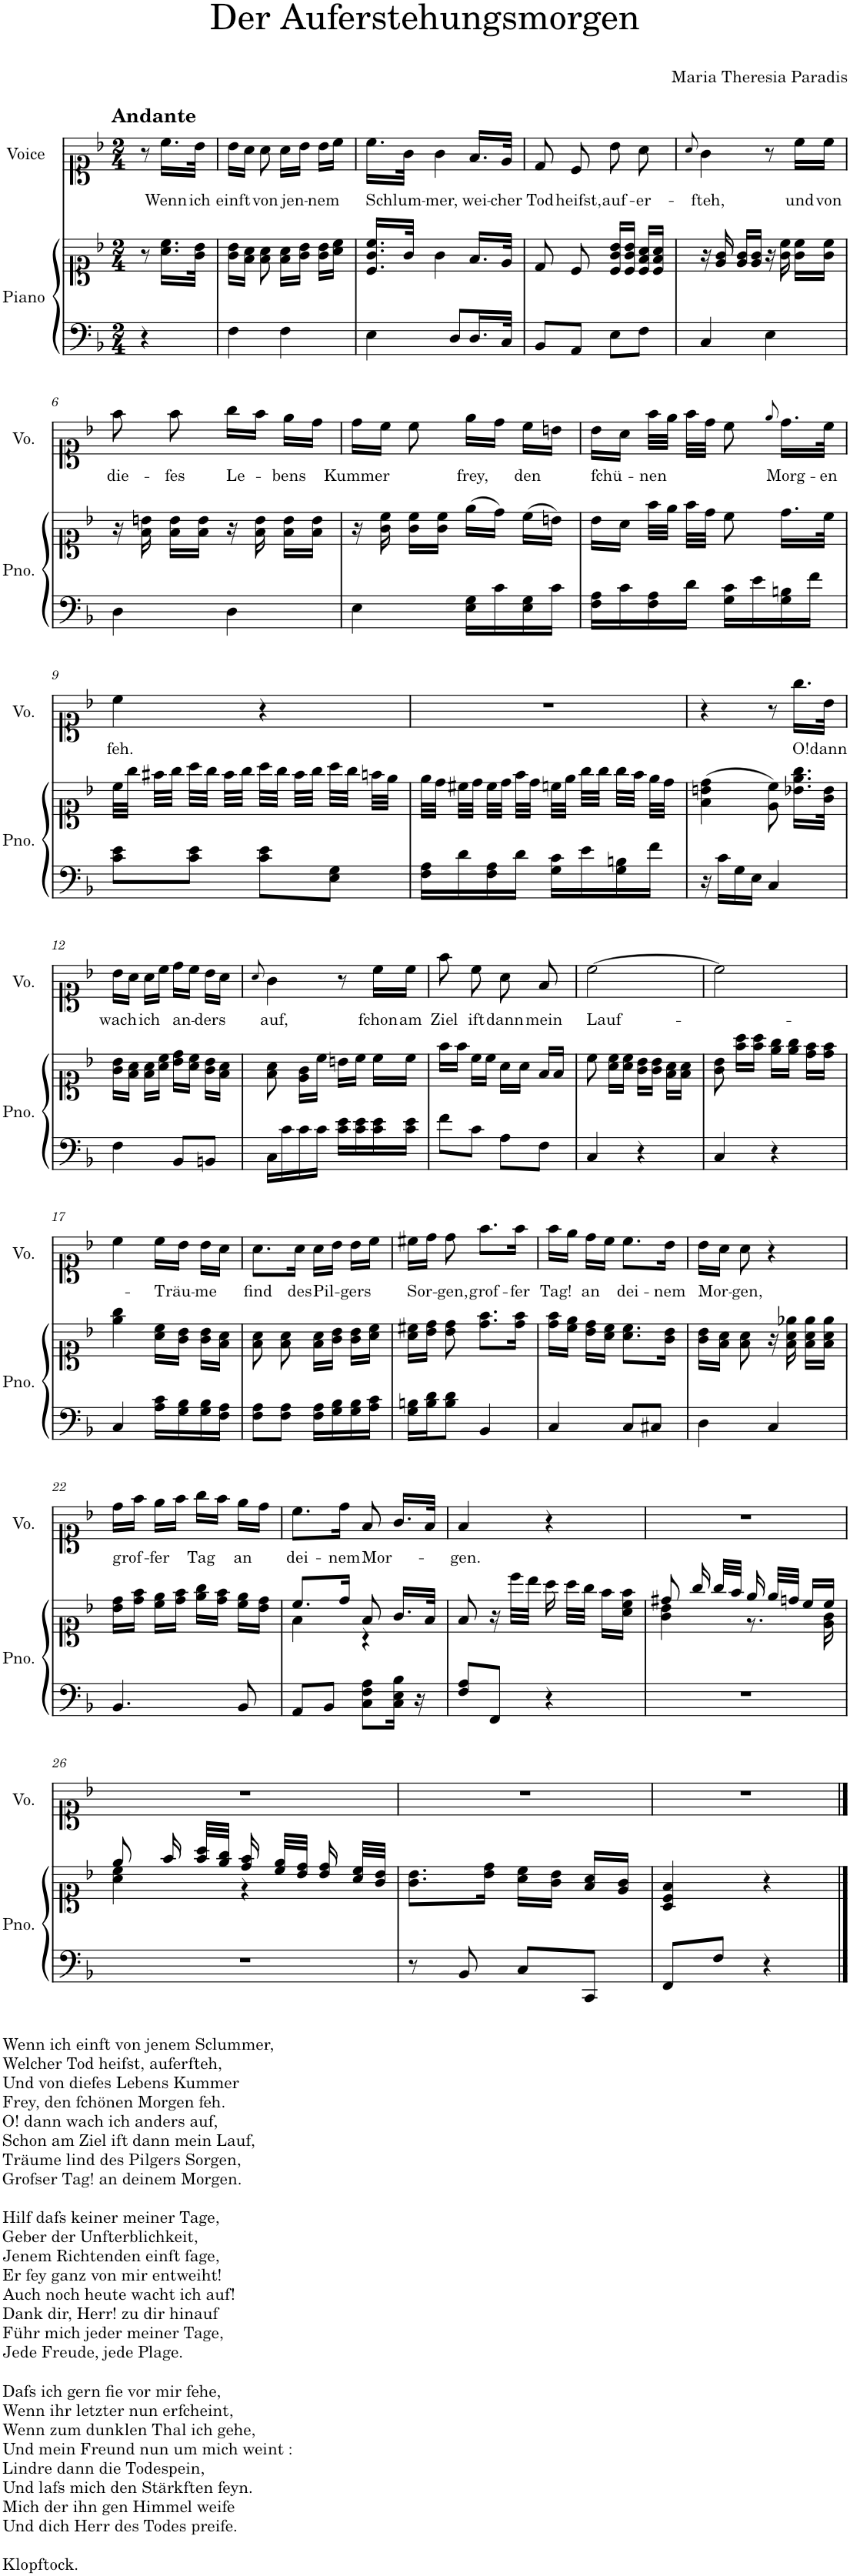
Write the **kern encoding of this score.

**kern	**kern	**kern	**text
*part2	*part2	*part1	*part1
*staff3	*staff2	*staff1	*staff1
*I"Piano	*	*I"Voice	*
*I'Pno.	*	*I'Vo.	*
*clefF4	*clefC1	*clefC1	*
*k[b-]	*k[b-]	*k[b-]	*
*M2/4	*M2/4	*M2/4	*
=1	=1	=1	=1
!	!	!LO:TX:a:B:t=Andante	!
4r	8r	8r	.
!	!	!	!LO:LY:b
.	16.a\ 16.cc\LL	16.cc\LL	Wenn
!	!	!	!LO:LY:b
.	32g\ 32b-\JJk	32b-\JJk	ich
=2	=2	=2	=2
!	!	!	!LO:LY:b
4F\	16g\ 16b-\LL	16b-\LL	einft
.	16f\ 16a\JJ	16a\JJ	.
!	!	!	!LO:LY:b
.	8f\ 8a\	8a\	von
!	!	!	!LO:LY:b
4F\	16f\ 16a\LL	16a\LL	jen-
.	16g\ 16b-\JJ	16b-\JJ	.
!	!	!	!LO:LY:b
.	16g\ 16b-\LL	16b-\LL	-nem
.	16a\ 16cc\JJ	16cc\JJ	.
=3	=3	=3	=3
!	!	!	!LO:LY:b
4E\	16.c/ 16.g/ 16.cc/LL	16.cc\LL	Schlum-
.	32g/JJk	32g\JJk	.
!	!	!	!LO:LY:b
.	4g\	4g\	-mer,
8D/L	.	.	.
!	!	!	!LO:LY:b
16.D/L	16.f/LL	16.f/LL	wei-
!	!	!	!LO:LY:b
32C/JJk	32e/JJk	32e/JJk	-cher
=4	=4	=4	=4
!	!	!	!LO:LY:b
8BB-/L	8d/	8d/	Tod
!	!	!	!LO:LY:b
8AA/J	8c/	8c/	heifst,
!	!	!	!LO:LY:b
8E\L	16c/ 16g/ 16b-/LL	8b-\	auf-
.	16c/ 16g/ 16b-/JJ	.	.
!	!	!	!LO:LY:b
8F\J	16c/ 16f/ 16a/LL	8a\	-er-
.	16c/ 16f/ 16a/JJ	.	.
=5	=5	=5	=5
.	.	8qa/	.
!	!	!	!LO:LY:b
4C/	16r	4g\	-fteh,
.	16e/ 16g/	.	.
.	16e/ 16g/LL	.	.
.	16e/ 16g/JJ	.	.
4E\	16r	8r	.
.	16g\ 16cc\	.	.
!	!	!	!LO:LY:b
.	16g\ 16cc\LL	16cc\LL	und
!	!	!	!LO:LY:b
.	16g\ 16cc\JJ	16cc\JJ	von
!!LO:LB:g=z
=6	=6	=6	=6
!	!	!	!LO:LY:b
4D\	16r	8ff\	die-
.	16f\ 16bn\	.	.
!	!	!	!LO:LY:b
.	16f\ 16b\LL	8ff\	-fes
.	16f\ 16b\JJ	.	.
!	!	!	!LO:LY:b
4D\	16r	16gg\LL	Le-
.	16f\ 16b\	16ff\JJ	.
!	!	!	!LO:LY:b
.	16f\ 16b\LL	16ee\LL	-bens
.	16f\ 16b\JJ	16dd\JJ	.
=7	=7	=7	=7
!	!	!	!LO:LY:b
4E\	16r	16dd\LL	Kummer
.	16g\ 16cc\	16cc\JJ	.
.	16g\ 16cc\LL	8cc\	.
.	16g\ 16cc\JJ	.	.
!	!	!	!LO:LY:b
16E\ 16G\LL	(16ee\LL	16ee\LL	frey,
16c\	16dd\JJ)	16dd\JJ	.
!	!	!	!LO:LY:b
16E\ 16G\	(16cc\LL	16cc\LL	den
16c\JJ	16bn\JJ)	16bn\JJ	.
=8	=8	=8	=8
!	!	!	!LO:LY:b
16F\ 16A\LL	16b-\LL	16b-\LL	fchü-
16c\	16a\JJ	16a\JJ	.
!	!	!	!LO:LY:b
16F\ 16A\	32ff\LLL	32ff\LLL	-nen
.	32ee\JJJ	32ee\JJJ	.
16d\JJ	32ff\LLL	32ff\LLL	.
.	32dd\JJJ	32dd\JJJ	.
16G\ 16c\LL	8cc\	8cc\	.
16e\	.	.	.
.	.	8qee/	.
!	!	!	!LO:LY:b
16G\ 16Bn\	16.dd\LL	16.dd\LL	Morg-
16f\JJ	.	.	.
!	!	!	!LO:LY:b
.	32cc\JJk	32cc\JJk	-en
!!LO:LB:g=z
=9	=9	=9	=9
!	!	!	!LO:LY:b
8c\ 8e\L	32cc\LLL	4cc\	feh.
.	32gg\JJJ	.	.
.	32ff#X\LLL	.	.
.	32gg\JJJ	.	.
8c\ 8e\J	32aa\LLL	.	.
.	32gg\JJJ	.	.
.	32ff#\LLL	.	.
.	32gg\JJJ	.	.
8c\ 8e\L	32aa\LLL	4r	.
.	32gg\JJJ	.	.
.	32ff#\LLL	.	.
.	32gg\JJJ	.	.
8E\ 8G\J	32aa\LLL	.	.
.	32gg\JJJ	.	.
.	32ffn\LLL	.	.
.	32ee\JJJ	.	.
=10	=10	=10	=10
16F\ 16A\LL	32ee\LLL	2r	.
.	32dd\JJJ	.	.
16d\	32cc#X\LLL	.	.
.	32dd\JJJ	.	.
16F\ 16A\	32cc#\LLL	.	.
.	32dd\JJJ	.	.
16d\JJ	32ff\LLL	.	.
.	32dd\JJJ	.	.
16G\ 16c\LL	32ccn\LLL	.	.
.	32ee\JJJ	.	.
16e\	32gg\LLL	.	.
.	32gg\JJJ	.	.
16G\ 16Bn\	32gg\LLL	.	.
.	32ff\JJJ	.	.
16f\JJ	32ee\LLL	.	.
.	32dd\JJJ	.	.
=11	=11	=11	=11
16r	(4f\ 4bn\ 4dd\	4r	.
16c\LL	.	.	.
16G\	.	.	.
16E\JJ	.	.	.
4C/	8e\ 8cc\)	8r	.
!	!	!	!LO:LY:b
.	16.b-X\ 16.ee\ 16.gg\LL	16.gg\LL	O!
!	!	!	!LO:LY:b
.	32g\ 32b-\JJk	32b-\JJk	dann
!!LO:LB:g=z
=12	=12	=12	=12
!	!	!	!LO:LY:b
4F\	16g\ 16b-\LL	16b-\LL	wach
.	16f\ 16a\JJ	16a\JJ	.
!	!	!	!LO:LY:b
.	16f\ 16a\LL	16a\LL	ich
.	16a\ 16cc\JJ	16cc\JJ	.
!	!	!	!LO:LY:b
8BB-/L	16b-\ 16dd\LL	16dd\LL	an-
.	16a\ 16cc\JJ	16cc\JJ	.
!	!	!	!LO:LY:b
8BBn/J	16g\ 16b-\LL	16b-\LL	-ders
.	16f\ 16a\JJ	16a\JJ	.
=13	=13	=13	=13
.	.	8qa/	.
!	!	!	!LO:LY:b
16C\LL	8f\ 8a\	4g\	auf,
16c\	.	.	.
16c\	16e\ 16g\LL	.	.
16c\JJ	16cc\JJ	.	.
16c\ 16e\LL	16bn\LL	8r	.
16c\ 16e\	16cc\JJ	.	.
!	!	!	!LO:LY:b
16c\ 16e\	16cc\LL	16cc\LL	fchon
!	!	!	!LO:LY:b
16c\ 16e\JJ	16cc\JJ	16cc\JJ	am
=14	=14	=14	=14
!	!	!	!LO:LY:b
8f\L	16ff\LL	8ff\	Ziel
.	16ff\JJ	.	.
!	!	!	!LO:LY:b
8c\J	16cc\LL	8cc\	ift
.	16cc\JJ	.	.
!	!	!	!LO:LY:b
8A\L	16a\LL	8a\	dann
.	16a\JJ	.	.
!	!	!	!LO:LY:b
8F\J	16f/LL	8f/	mein
.	16f/JJ	.	.
=15	=15	=15	=15
!	!	!	!LO:LY:b
4C/	8cc\	[2cc\	Lauf-
.	16a\ 16cc\LL	.	.
.	16a\ 16cc\JJ	.	.
4r	16g\ 16b-\LL	.	.
.	16g\ 16b-\JJ	.	.
.	16f\ 16a\LL	.	.
.	16f\ 16a\JJ	.	.
=16	=16	=16	=16
4C/	8g\ 8b-\	2cc\]	.
.	16ff\ 16aa\LL	.	.
.	16ff\ 16aa\JJ	.	.
4r	16ee\ 16gg\LL	.	.
.	16ee\ 16gg\JJ	.	.
.	16dd\ 16ff\LL	.	.
.	16dd\ 16ff\JJ	.	.
!!LO:LB:g=z
=17	=17	=17	=17
4C/	4ee\ 4gg\	4cc\	.
!	!	!	!LO:LY:b
16A\ 16c\LL	16a\ 16cc\LL	16cc\LL	-Träu-
16G\ 16B-\	16g\ 16b-\JJ	16b-\JJ	.
!	!	!	!LO:LY:b
16G\ 16B-\	16g\ 16b-\LL	16b-\LL	-me
16F\ 16A\JJ	16f\ 16a\JJ	16a\JJ	.
=18	=18	=18	=18
!	!	!	!LO:LY:b
8F\ 8A\L	8f\ 8a\	8.a\L	find
8F\ 8A\J	8f\ 8a\	.	.
!	!	!	!LO:LY:b
.	.	16a\Jk	des
!	!	!	!LO:LY:b
16F\ 16A\LL	16f\ 16a\LL	16a\LL	Pil-
16G\ 16B-\	16g\ 16b-\JJ	16b-\JJ	.
!	!	!	!LO:LY:b
16G\ 16B-\	16g\ 16b-\LL	16b-\LL	-gers
16A\ 16c\JJ	16a\ 16cc\JJ	16cc\JJ	.
=19	=19	=19	=19
!	!	!	!LO:LY:b
16G\ 16Bn\LL	16a\ 16cc#X\LL	16cc#X\LL	Sor-
16B\ 16d\J	16b-\ 16dd\JJ	16dd\JJ	.
!	!	!	!LO:LY:b
8B\ 8d\J	8b-\ 8dd\	8dd\	-gen,
!	!	!	!LO:LY:b
4BB-/	8.dd\ 8.ff\L	8.ff\L	grof-
!	!	!	!LO:LY:b
.	16dd\ 16ff\Jk	16ff\Jk	-fer
=20	=20	=20	=20
!	!	!	!LO:LY:b
4C/	16dd\ 16ff\LL	16ff\LL	Tag!
.	16cc\ 16ee\JJ	16ee\JJ	.
!	!	!	!LO:LY:b
.	16b-\ 16dd\LL	16dd\LL	an
.	16a\ 16cc\JJ	16cc\JJ	.
!	!	!	!LO:LY:b
8C/L	8.a\ 8.cc\L	8.cc\L	dei-
8C#X/J	.	.	.
!	!	!	!LO:LY:b
.	16g\ 16b-\Jk	16b-\Jk	-nem
=21	=21	=21	=21
!	!	!	!LO:LY:b
4D\	16g\ 16b-\LL	16b-\LL	Mor-
.	16f\ 16a\JJ	16a\JJ	.
!	!	!	!LO:LY:b
.	8f\ 8a\	8a\	-gen,
4C/	16r	4r	.
.	16f\ 16a\ 16ee-X\	.	.
.	16f\ 16a\ 16ee-\LL	.	.
.	16f\ 16a\ 16ee-\JJ	.	.
!!LO:LB:g=z
=22	=22	=22	=22
!	!	!	!LO:LY:b
4.BB-/	16b-\ 16dd\LL	16dd\LL	grof-
.	16dd\ 16ff\JJ	16ff\JJ	.
!	!	!	!LO:LY:b
.	16cc\ 16ee\LL	16ee\LL	-fer
.	16dd\ 16ff\JJ	16ff\JJ	.
!	!	!	!LO:LY:b
.	16ee\ 16gg\LL	16gg\LL	Tag
.	16dd\ 16ff\JJ	16ff\JJ	.
!	!	!	!LO:LY:b
8BB-/	16cc\ 16ee\LL	16ee\LL	an
.	16b-\ 16dd\JJ	16dd\JJ	.
=23	=23	=23	=23
*	*^	*	*
!	!	!	!	!LO:LY:b
8AA/L	8.cc/L	4f\	8.cc\L	dei-
8BB-/J	.	.	.	.
!	!	!	!	!LO:LY:b
.	16dd/Jk	.	16dd\Jk	-nem
!	!	!	!	!LO:LY:b
8C\ 8F\ 8A\L	8f/	4r	8f/	Mor-
16C\ 16E\ 16B-\Jk	16.g/LL	.	16.g/LL	.
16r	.	.	.	.
.	32f/JJk	.	32f/JJk	.
*	*v	*v	*	*
=24	=24	=24	=24
!	!	!	!LO:LY:b
8F/ 8A/L	8f/	4f/	-gen.
8FF/J	16r	.	.
.	32ccc\LLL	.	.
.	32bb-\JJJ	.	.
4r	16aa\	4r	.
.	32aa\LLL	.	.
.	32gg\JJJ	.	.
.	16ff\LL	.	.
.	16a\ 16cc\ 16ff\JJ	.	.
=25	=25	=25	=25
*	*^	*	*
2r	8dd#X/	4g\ 4b-\	2r	.
.	16gg/	.	.	.
.	32gg/LLL	.	.	.
.	32ff/JJJ	.	.	.
.	16ee/	8.r	.	.
.	32ee/LLL	.	.	.
.	32ddn/JJJ	.	.	.
.	16cc/LL	.	.	.
.	16cc/JJ	16e\ 16g\	.	.
!!LO:LB:g=z
=26	=26	=26	=26	=26
!LO:TX:b:t=Wenn ich einft von jenem Sclummer,	!	!	!	!
!LO:TX:b:t=Welcher Tod heifst, auferfteh,	!	!	!	!
!LO:TX:b:t=Und von diefes Lebens Kummer	!	!	!	!
!LO:TX:b:t=Frey, den fchönen Morgen feh.	!	!	!	!
!LO:TX:b:t=O! dann wach ich anders auf,	!	!	!	!
!LO:TX:b:t=Schon am Ziel ift dann mein Lauf,	!	!	!	!
!LO:TX:b:t=Träume lind des Pilgers Sorgen,	!	!	!	!
!LO:TX:b:t=Grofser Tag! an deinem Morgen.	!	!	!	!
!LO:TX:b:t=Hilf dafs keiner meiner Tage,	!	!	!	!
!LO:TX:b:t=Geber der Unfterblichkeit,	!	!	!	!
!LO:TX:b:t=Jenem Richtenden einft fage,	!	!	!	!
!LO:TX:b:t=Er fey ganz von mir entweiht!	!	!	!	!
!LO:TX:b:t=Auch noch heute wacht ich auf!	!	!	!	!
!LO:TX:b:t=Dank dir, Herr! zu dir hinauf	!	!	!	!
!LO:TX:b:t=Führ mich jeder meiner Tage,	!	!	!	!
!LO:TX:b:t=Jede Freude, jede Plage.	!	!	!	!
!LO:TX:b:t=Dafs ich gern fie vor mir fehe,	!	!	!	!
!LO:TX:b:t=Wenn ihr letzter nun erfcheint,	!	!	!	!
!LO:TX:b:t=Wenn zum dunklen Thal ich gehe,	!	!	!	!
!LO:TX:b:t=Und mein Freund nun um mich weint &colon;	!	!	!	!
!LO:TX:b:t=Lindre dann die Todespein,	!	!	!	!
!LO:TX:b:t=Und lafs mich den Stärkften feyn.	!	!	!	!
!LO:TX:b:t=Mich der ihn gen Himmel weife	!	!	!	!
!LO:TX:b:t=Und dich Herr des Todes preife.	!	!	!	!
!LO:TX:b:t=Klopftock.	!	!	!	!
2r	8ee/	4a\ 4cc\	2r	.
.	16ff/	.	.	.
.	32ff/ 32aa/LLL	.	.	.
.	32ee/ 32gg/JJJ	.	.	.
.	16dd/ 16ff/	4r	.	.
.	32cc/ 32ee/LLL	.	.	.
.	32b-/ 32dd/JJJ	.	.	.
.	16b-/ 16dd/	.	.	.
.	32a/ 32cc/LLL	.	.	.
.	32g/ 32b-/JJJ	.	.	.
*	*v	*v	*	*
=27	=27	=27	=27
8r	8.g\ 8.b-\L	2r	.
8BB-/	.	.	.
.	16b-\ 16dd\Jk	.	.
8C/L	16a\ 16cc\LL	.	.
.	16g\ 16b-\JJ	.	.
8CC/J	16f/ 16a/LL	.	.
.	16e/ 16g/JJ	.	.
=28	=28	=28	=28
8FF/L	4A/ 4c/ 4f/	2r	.
8F/J	.	.	.
4r	4r	.	.
==	==	==	==
*-	*-	*-	*-
